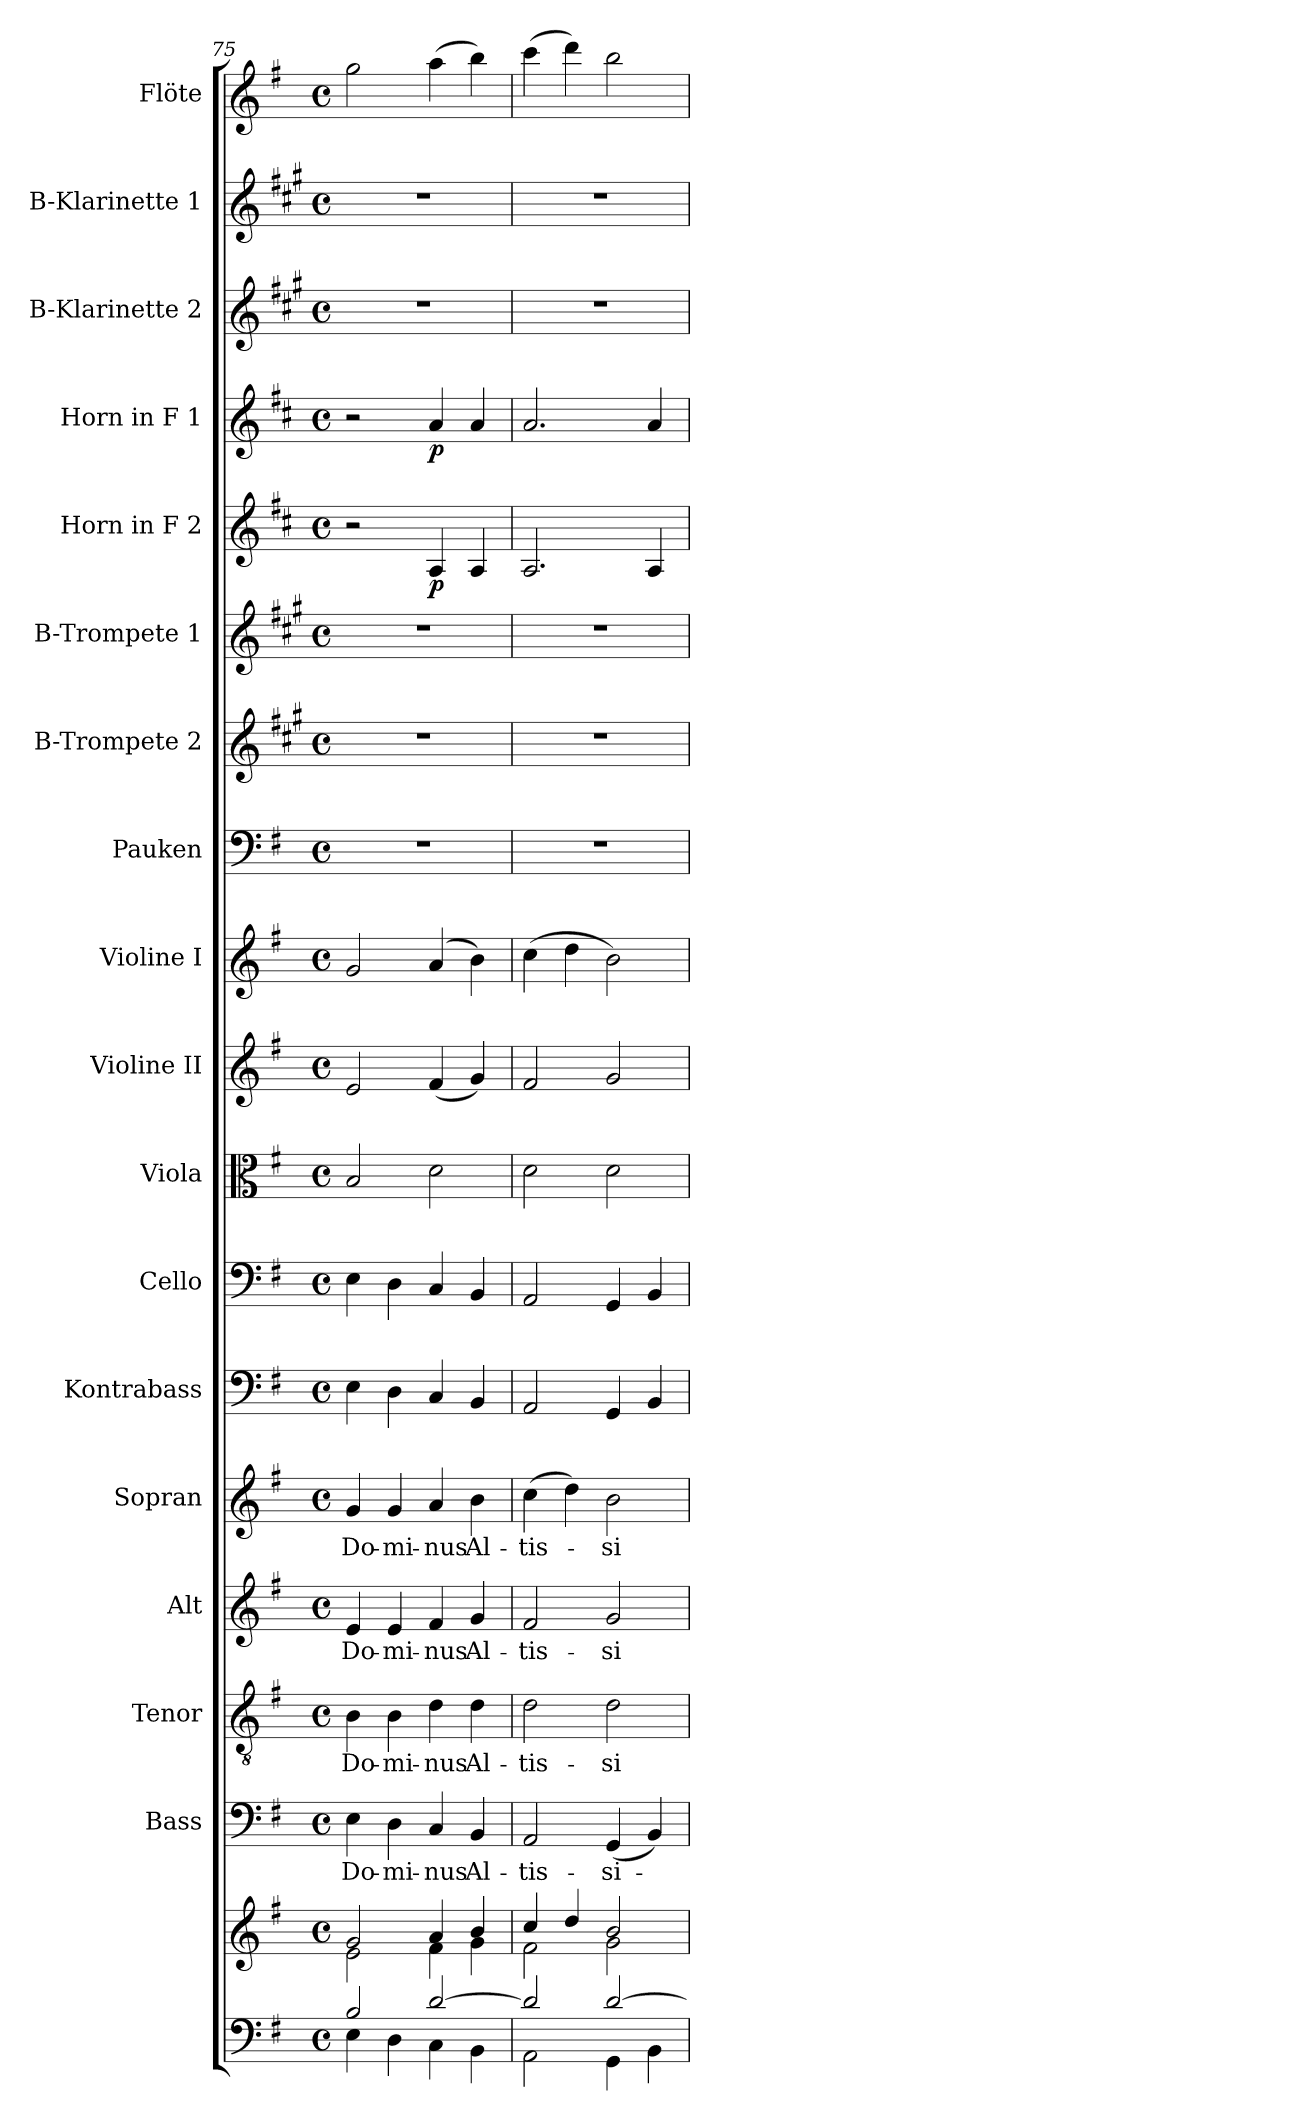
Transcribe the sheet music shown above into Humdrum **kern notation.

**kern	**kern	**kern	**text	**kern	**text	**kern	**text	**kern	**text	**kern	**kern	**kern	**kern	**kern	**kern	**kern	**kern	**kern	**dynam	**kern	**dynam	**kern	**kern	**kern
*part18	*part18	*part17	*part17	*part16	*part16	*part15	*part15	*part14	*part14	*part13	*part12	*part11	*part10	*part9	*part8	*part7	*part6	*part5	*part5	*part4	*part4	*part3	*part2	*part1
*staff19	*staff18	*staff17	*staff17	*staff16	*staff16	*staff15	*staff15	*staff14	*staff14	*staff13	*staff12	*staff11	*staff10	*staff9	*staff8	*staff7	*staff6	*staff5	*staff5	*staff4	*staff4	*staff3	*staff2	*staff1
*	*	*I"Bass	*	*I"Tenor	*	*I"Alt	*	*I"Sopran	*	*I"Kontrabass	*I"Cello	*I"Viola	*I"Violine II	*I"Violine I	*I"Pauken	*I"B-Trompete 2	*I"B-Trompete 1	*I"Horn in F 2	*	*I"Horn in F 1	*	*I"B-Klarinette 2	*I"B-Klarinette 1	*I"Flöte
*	*	*I'B.	*	*I'T.	*	*I'A.	*	*I'S.	*	*I'Kb.	*	*I'Vla.	*I'Vl. II	*I'Vl. I	*I'Pk.	*I'Trp. 2	*I'Trp. 1	*	*	*	*	*I'Kl. 2	*I'Kl. 1	*I'Fl.
*clefF4	*clefG2	*clefF4	*	*clefGv2	*	*clefG2	*	*clefG2	*	*clefF4	*clefF4	*clefC3	*clefG2	*clefG2	*clefF4	*clefG2	*clefG2	*clefG2	*	*clefG2	*	*clefG2	*clefG2	*clefG2
*	*	*	*	*	*	*	*	*	*	*ITrd7c12	*	*	*	*	*	*ITrd1c2	*ITrd1c2	*ITrd4c7	*	*ITrd4c7	*	*ITrd1c2	*ITrd1c2	*
*k[f#]	*k[f#]	*k[f#]	*	*k[f#]	*	*k[f#]	*	*k[f#]	*	*k[f#]	*k[f#]	*k[f#]	*k[f#]	*k[f#]	*k[f#]	*k[f#]	*k[f#]	*k[f#]	*	*k[f#]	*	*k[f#]	*k[f#]	*k[f#]
*G:	*G:	*G:	*	*G:	*	*G:	*	*G:	*	*G:	*G:	*G:	*G:	*G:	*G:	*G:	*G:	*G:	*	*G:	*	*G:	*G:	*G:
*M4/4	*M4/4	*M4/4	*	*M4/4	*	*M4/4	*	*M4/4	*	*M4/4	*M4/4	*M4/4	*M4/4	*M4/4	*M4/4	*M4/4	*M4/4	*M4/4	*	*M4/4	*	*M4/4	*M4/4	*M4/4
*met(c)	*met(c)	*met(c)	*	*met(c)	*	*met(c)	*	*met(c)	*	*met(c)	*met(c)	*met(c)	*met(c)	*met(c)	*met(c)	*met(c)	*met(c)	*met(c)	*	*met(c)	*	*met(c)	*met(c)	*met(c)
=75	=75	=75	=75	=75	=75	=75	=75	=75	=75	=75	=75	=75	=75	=75	=75	=75	=75	=75	=75	=75	=75	=75	=75	=75
*^	*^	*	*	*	*	*	*	*	*	*	*	*	*	*	*	*	*	*	*	*	*	*	*	*
!	!	!	!	!	!LO:LY:b	!	!LO:LY:b	!	!LO:LY:b	!	!LO:LY:b	!	!	!	!	!	!	!	!	!	!	!	!	!	!	!
2B/	4E\	2g/	2e\	4E\	Do-	4B\	Do-	4e/	Do-	4g/	Do-	4EE\	4E\	2B/	2e/	2g/	1r	1r	1r	2r	.	2r	.	1r	1r	2gg\
!	!	!	!	!	!LO:LY:b	!	!LO:LY:b	!	!LO:LY:b	!	!LO:LY:b	!	!	!	!	!	!	!	!	!	!	!	!	!	!	!
.	4D\	.	.	4D\	-mi-	4B\	-mi-	4e/	-mi-	4g/	-mi-	4DD\	4D\	.	.	.	.	.	.	.	.	.	.	.	.	.
!	!	!	!	!	!LO:LY:b	!	!LO:LY:b	!	!LO:LY:b	!	!LO:LY:b	!	!	!	!	!	!	!	!	!	!LO:DY:b	!	!LO:DY:b	!	!	!
[>2d/	4C\	4a/	4f#\	4C/	-nus	4d\	-nus	4f#/	-nus	4a/	-nus	4CC/	4C/	2d\	(<4f#/	(4a/	.	.	.	4D/	p	4d/	p	.	.	(>4aa\
!	!	!	!	!	!LO:LY:b	!	!LO:LY:b	!	!LO:LY:b	!	!LO:LY:b	!	!	!	!	!	!	!	!	!	!	!	!	!	!	!
.	4BB\	4b/	4g\	4BB/	Al-	4d\	Al-	4g/	Al-	4b\	Al-	4BBB/	4BB/	.	4g/)	4b\)	.	.	.	4D/	.	4d/	.	.	.	4bb\)
=76	=76	=76	=76	=76	=76	=76	=76	=76	=76	=76	=76	=76	=76	=76	=76	=76	=76	=76	=76	=76	=76	=76	=76	=76	=76	=76
!	!	!	!	!	!LO:LY:b	!	!LO:LY:b	!	!LO:LY:b	!	!LO:LY:b	!	!	!	!	!	!	!	!	!	!	!	!	!	!	!
2d/]	2AA\	4cc/	2f#\	2AA/	-tis-	2d\	-tis-	2f#/	-tis-	(>4cc\	-tis-	2AAA/	2AA/	2d\	2f#/	(>4cc\	1r	1r	1r	2.D/	.	2.d/	.	1r	1r	(>4ccc\
.	.	4dd/	.	.	.	.	.	.	.	4dd\)	.	.	.	.	.	4dd\	.	.	.	.	.	.	.	.	.	4ddd\)
!	!	!	!	!	!LO:LY:b	!	!LO:LY:b	!	!LO:LY:b	!	!LO:LY:b	!	!	!	!	!	!	!	!	!	!	!	!	!	!	!
[>2d/	4GG\	2b/	2g\	(<4GG/	-si-	2d\	-si-	2g/	-si-	2b\	-si-	4GGG/	4GG/	2d\	2g/	2b\)	.	.	.	.	.	.	.	.	.	2bb\
.	4BB\	.	.	4BB/)	.	.	.	.	.	.	.	4BBB/	4BB/	.	.	.	.	.	.	4D/	.	4d/	.	.	.	.
*v	*v	*	*	*	*	*	*	*	*	*	*	*	*	*	*	*	*	*	*	*	*	*	*	*	*	*
*	*v	*v	*	*	*	*	*	*	*	*	*	*	*	*	*	*	*	*	*	*	*	*	*	*	*
=	=	=	=	=	=	=	=	=	=	=	=	=	=	=	=	=	=	=	=	=	=	=	=	=
*-	*-	*-	*-	*-	*-	*-	*-	*-	*-	*-	*-	*-	*-	*-	*-	*-	*-	*-	*-	*-	*-	*-	*-	*-
